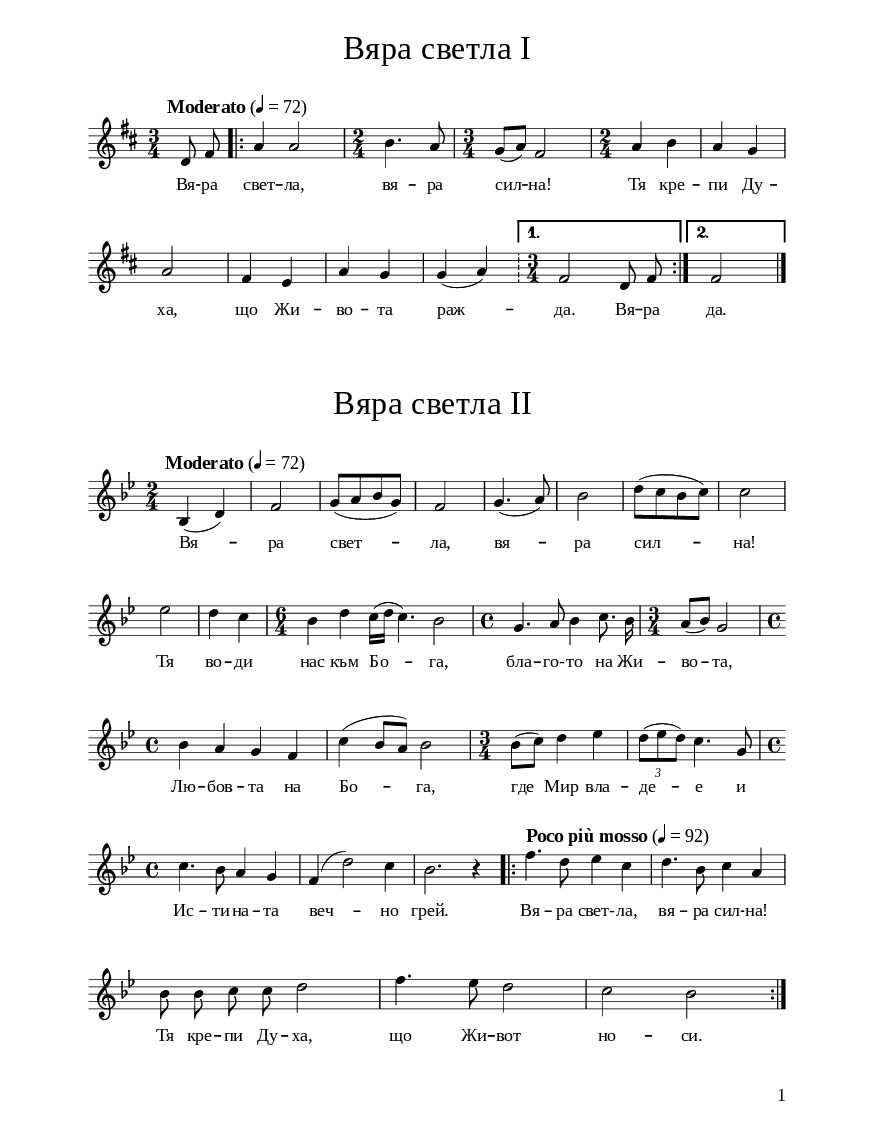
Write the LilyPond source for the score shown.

\version "2.24.2"

% include paper part and global functions
\include "include/globals.ily"

\bookpart {

  \label #'ref170_1
  \tocItem \markup "Вяра светла I "

  \include "include/bookpart-paper.ily"
  \score {
    \include "include/score-layout.ily"

    \new Voice \absolute {
      \clef treble
      \key d \major
      \time 3/4
      \tempoFunc "Moderato" 4 "72"
      \override Staff.BarLine.gap = 0.5
      \autoBeamOff
      \partial 4
      d'8  fis'8 | \repeat volta 2 {
        a'4  % 2
        a'2 | % 3
        \time 2/4 b'4.  a'8 | \time 3/4 g'8 ( [  a'8 ])  % 4
        fis'2 | % 5
        \time 2/4 a'4 b'4  | % 6
        a'4  g'4 \break | % 7
        a'2 | % 8
        fis'4  e'4 | % 9
        a'4  g'4 |
        g'4 (  a'4 ) \bar "!" |
      }  % 11

      \alternative {
        {\time 3/4 fis'2 d'8 fis'8}
        { fis'2}
      }
      \bar "|."
    }

    \addlyrics {
      Вя -- ра свет --   ла,
      вя -- ра сил --   на! Тя кре -- пи Ду -- ха, що Жи -- во -- та раж -- да. Вя -- ра да.}
      \header {
        title = \titleFunc "Вяра светла I" "Vjara svetla I"
      }

      \midi{}

    } % score

    \label #'ref170_2
    \tocItem \markup "Вяра светла II "

    \include "include/bookpart-paper.ily"
    \score {
      \include "include/score-layout.ily"

      \new Voice \absolute {
        \clef treble
        \key bes \major
        \time 2/4
        \tempoFunc "Moderato" 4 "72"
        \autoBeamOff
        bes4 (  d'4 )  f'2 | % 2
        g'8 ( [  a'8  bes'8  g'8 ) ]  f'2
        | % 3
        g'4. (  a'8 )  bes'2 | % 4
        d''8 ( [  c''8  bes'8  c''8 ) ]
        c''2 \break | % 5
        es''2  d''4  c''4 | % 6
        \time 6/4  | % 6
        bes'4  d''4  c''16 ( [  d''16 ]
        c''4. )  bes'2 | % 7
        \time 4/4  | % 7
        g'4.  a'8  bes'4  c''8.
        bes'16  | % 8
        \time 3/4  | % 8
        a'8 ( [  bes'8 ) ]  g'2 | \break % 9
        \time 4/4  | % 9
        bes'4  a'4  g'4  f'4 |
        c''4 (  bes'8 [  a'8 ) ]  bes'2 | % 11
        \time 3/4  | % 11
        bes'8 ( [  c''8 ])   d''4  es''4
        | % 12
        \times 2/3  {
          d''8 ( [  es''8  d''8 ) ]
        }
        c''4.  g'8 | \break % 13
        \time 4/4  | % 13
        c''4.  bes'8  a'4  g'4 | % 14
        f'4 (  d''2 )  c''4 | % 15
        bes'2. r4
        \bar ".|:-||"

        | % 16
        \tempoFunc "Poco più mosso" 4 "92"

        f''4.  d''8  es''4  c''4 | % 17
        d''4.  bes'8  c''4  a'4 \break | % 18
        bes'8  bes'8  c''8  c''8
        d''2 | % 19
        f''4.  es''8  d''2 |
        c''2  bes'2
        \bar ":|."
      }

      \addlyrics {
        Вя -- ра свет --   ла,
        вя -- ра сил --   на!
        Тя во -- ди нас към Бо --
        га, бла -- "го-" -- то на Жи -- во
        -- та, Лю -- бов -- та на Бо --
        га, где  Мир вла -- де --
        е и Ис -- ти -- на -- та веч
        -- но грей. Вя -- ра "свет-" -- ла,
        вя -- ра сил -- на! Тя кре -- пи
        Ду -- ха, що Жи -- вот но -- си.}

        \header {
          title = \titleFunc "Вяра светла II " "Vjara svetla II "
        }

        \midi{}

      } % score




    } % bookpart

    % Più mosso
    %
